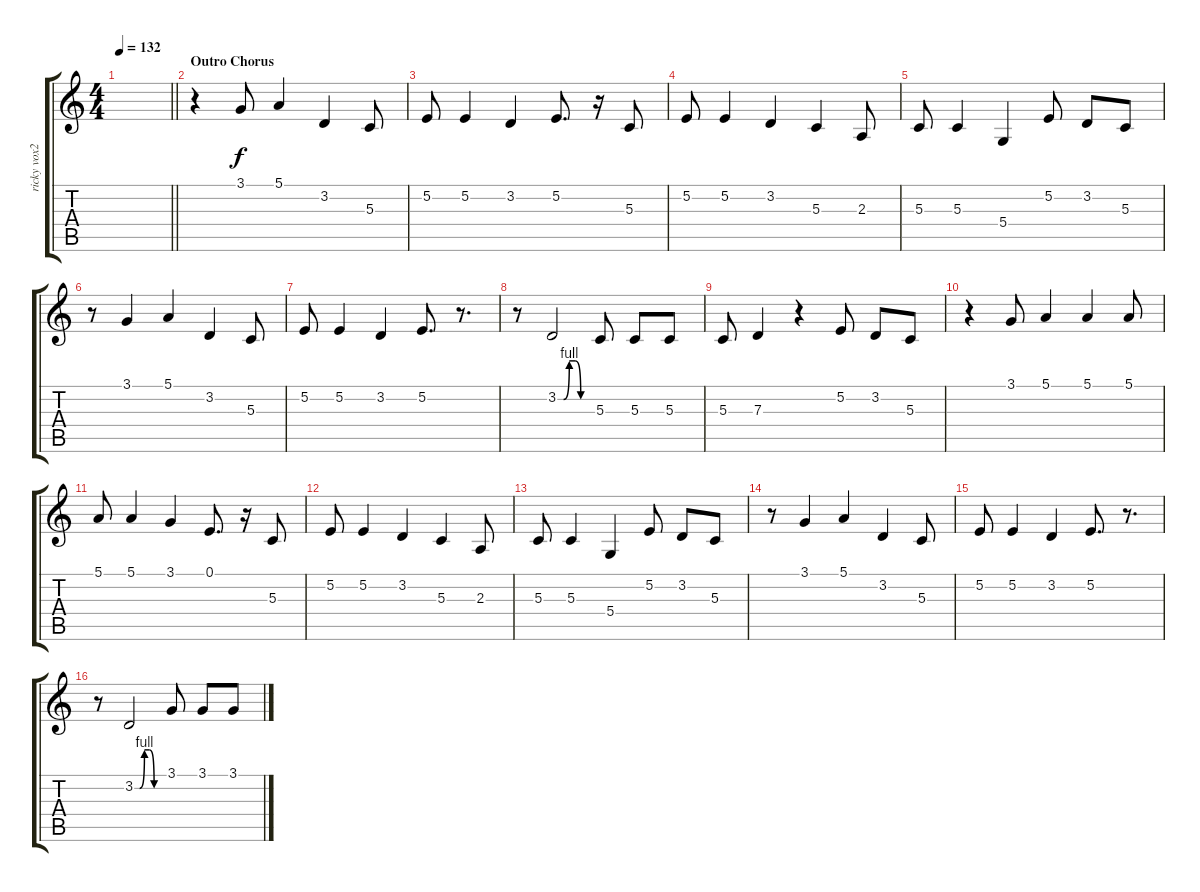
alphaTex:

\track ("ricky vox2" "ricky vox2") {instrument baritonesax}
\staff {score tabs}
\tuning (E4 B3 G3 D3 A2 E2) {hide}
\ts (4 4)
\tempo 132
\clef g2
\barLineRight lightlight
\ks c
|
\section ("" "Outro Chorus")
r.4 3.1.8 5.1.4 3.2.4 5.3.8 |
5.2.8 5.2.4 3.2.4 5.2.8{d} r.16 5.3.8 |
5.2.8 5.2.4 3.2.4 5.3.4 2.3.8 |
5.3.8 5.3.4 5.4.4 5.2.8 3.2.8 5.3.8 |
r.8 3.1.4 5.1.4 3.2.4 5.3.8 |
5.2.8 5.2.4 3.2.4 5.2.8{d} r.8{d} |
r.8 3.2{be (custom 0 0 10 0 20 4 30 4 40 0 60 0)}.2 5.3.8 5.3.8 5.3.8 |
5.3.8 7.3.4 r.4 5.2.8 3.2.8 5.3.8 |
r.4 3.1.8 5.1.4 5.1.4 5.1.8 |
5.1.8 5.1.4 3.1.4 0.1.8{d} r.16 5.3.8 |
5.2.8 5.2.4 3.2.4 5.3.4 2.3.8 |
5.3.8 5.3.4 5.4.4 5.2.8 3.2.8 5.3.8 |
r.8 3.1.4 5.1.4 3.2.4 5.3.8 |
5.2.8 5.2.4 3.2.4 5.2.8{d} r.8{d} |
r.8 3.2{be (custom 0 0 10 0 20 4 30 4 40 0 60 0)}.2 3.1.8 3.1.8 3.1.8
